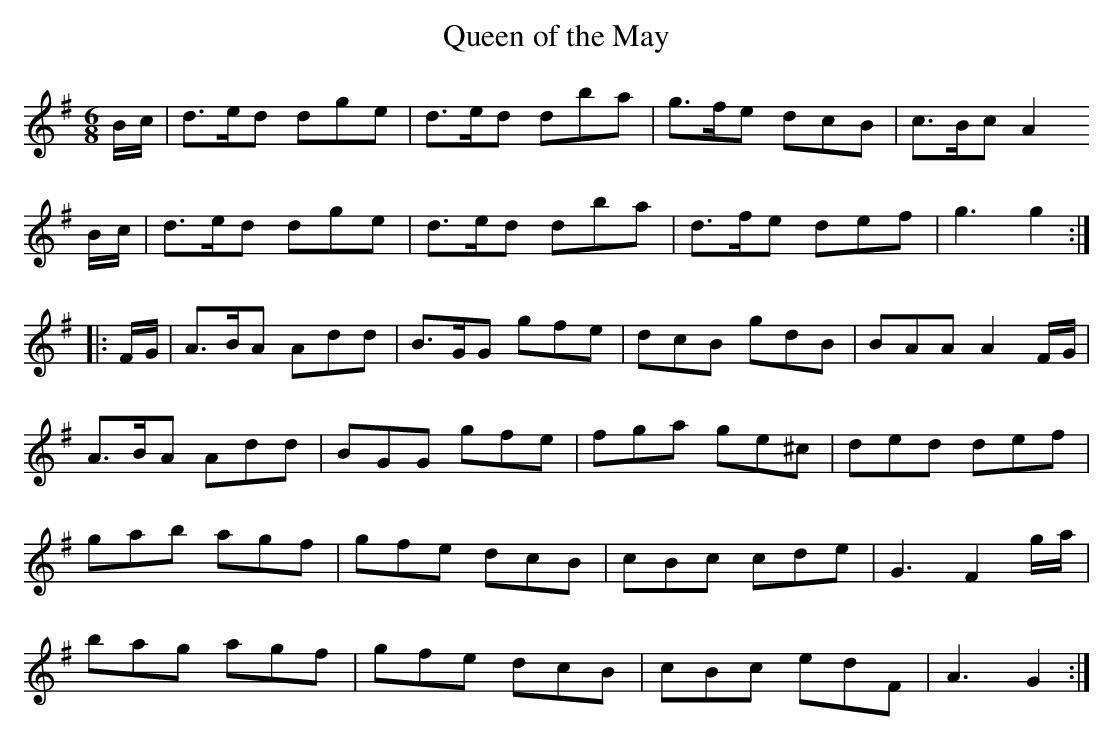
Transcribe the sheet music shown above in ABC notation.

X:1
T:Queen of the May
M:6/8
L:1/8
K:G
B/2c/2| d>ed dge| d>ed dba| g>fe dcB| c>Bc A2
B/2c/2| d>ed dge| d>ed dba| d>fe def| g3 g2 :|
|:F/2G/2|A>BA Add| B>GG gfe | dcB gdB | BAA A2 F/2G/2|
A>BA Add| BGG  gfe | fga ge^c| ded def|
gab agf | gfe dcB | cBc cde | G3 F2 g/2a/2 |
bag agf | gfe dcB | cBc edF | A3 G2 :|
